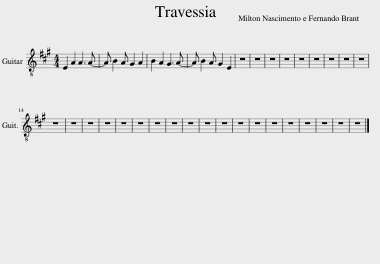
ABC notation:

X:1
L:1/8
M:4/4
I:linebreak $
K:A
V:1 treble-8
V:1
 E2 A2 A3 A- | A B2 A G2 A2 | B2 A2 G3 A- | A B2 A G2 E2 | z8 | %5
 z8 | z8 | z8 | z8 | z8 | %10
 z8 | z8 | z8 |$ z8 | z8 | %15
 z8 | z8 | z8 | z8 | z8 | %20
 z8 | z8 | z8 | z8 | z8 | %25
 z8 | z8 | z8 | z8 | z8 | %30
 z8 | z8 |] %32
